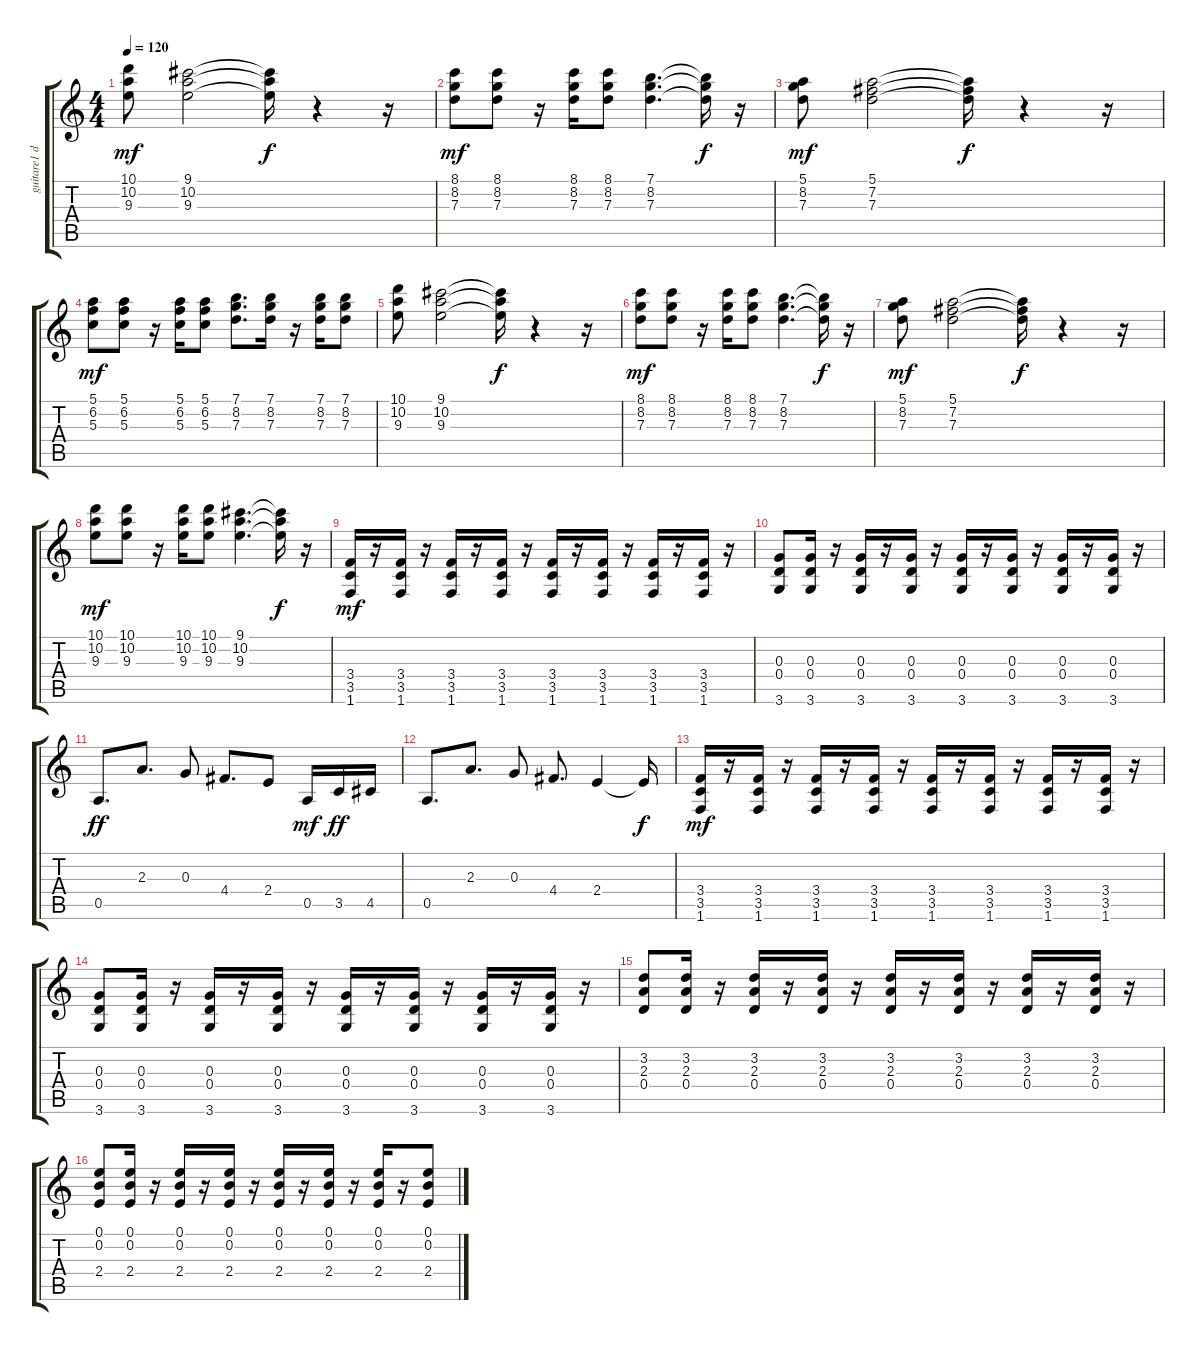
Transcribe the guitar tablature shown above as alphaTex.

\track ("guitare1 disto" "guitare1 d") {instrument distortionguitar}
\staff {score tabs}
\tuning (E4 B3 G3 D3 A2 E2) {hide}
\ts (4 4)
\tempo 120
\clef g2
\ks c
(10.1 10.2 9.3).8{dy mf} (9.1 10.2 9.3).2 (9.1{t} 10.2{t} 9.3{t}).16{dy f} r.4 r.16 |
(8.1 8.2 7.3).8{dy mf} (8.1 8.2 7.3).8 r.16 (8.1 8.2 7.3).16 (8.1 8.2 7.3).8 (7.1 8.2 7.3).4{d} (7.1{t} 8.2{t} 7.3{t}).16{dy f} r.16 |
(5.1 8.2 7.3).8{dy mf} (5.1 7.2 7.3).2 (5.1{t} 7.2{t} 7.3{t}).16{dy f} r.4 r.16 |
(5.1 6.2 5.3).8{dy mf} (5.1 6.2 5.3).8 r.16 (5.1 6.2 5.3).16 (5.1 6.2 5.3).8 (7.1 8.2 7.3).8{d} (7.1 8.2 7.3).16 r.16 (7.1 8.2 7.3).16 (7.1 8.2 7.3).8 |
(10.1 10.2 9.3).8 (9.1 10.2 9.3).2 (9.1{t} 10.2{t} 9.3{t}).16{dy f} r.4 r.16 |
(8.1 8.2 7.3).8{dy mf} (8.1 8.2 7.3).8 r.16 (8.1 8.2 7.3).16 (8.1 8.2 7.3).8 (7.1 8.2 7.3).4{d} (7.1{t} 8.2{t} 7.3{t}).16{dy f} r.16 |
(5.1 8.2 7.3).8{dy mf} (5.1 7.2 7.3).2 (5.1{t} 7.2{t} 7.3{t}).16{dy f} r.4 r.16 |
(10.1 10.2 9.3).8{dy mf} (10.1 10.2 9.3).8 r.16 (10.1 10.2 9.3).16 (10.1 10.2 9.3).8 (9.1 10.2 9.3).4{d} (9.1{t} 10.2{t} 9.3{t}).16{dy f} r.16 |
(3.4 3.5 1.6).16{dy mf} r.16 (3.4 3.5 1.6).16 r.16 (3.4 3.5 1.6).16 r.16 (3.4 3.5 1.6).16 r.16 (3.4 3.5 1.6).16 r.16 (3.4 3.5 1.6).16 r.16 (3.4 3.5 1.6).16 r.16 (3.4 3.5 1.6).16 r.16 |
(0.3 0.4 3.6).8 (0.3 0.4 3.6).16 r.16 (0.3 0.4 3.6).16 r.16 (0.3 0.4 3.6).16 r.16 (0.3 0.4 3.6).16 r.16 (0.3 0.4 3.6).16 r.16 (0.3 0.4 3.6).16 r.16 (0.3 0.4 3.6).16 r.16 |
0.5.8{d dy ff} 2.3.8{d} 0.3.8 4.4.8{d} 2.4.8 0.5.16{dy mf} 3.5.16{dy ff} 4.5.16 |
0.5.8{d} 2.3.8{d} 0.3.8 4.4.8{d} 2.4.4 2.4{t}.16{dy f} |
(3.4 3.5 1.6).16{dy mf} r.16 (3.4 3.5 1.6).16 r.16 (3.4 3.5 1.6).16 r.16 (3.4 3.5 1.6).16 r.16 (3.4 3.5 1.6).16 r.16 (3.4 3.5 1.6).16 r.16 (3.4 3.5 1.6).16 r.16 (3.4 3.5 1.6).16 r.16 |
(0.3 0.4 3.6).8 (0.3 0.4 3.6).16 r.16 (0.3 0.4 3.6).16 r.16 (0.3 0.4 3.6).16 r.16 (0.3 0.4 3.6).16 r.16 (0.3 0.4 3.6).16 r.16 (0.3 0.4 3.6).16 r.16 (0.3 0.4 3.6).16 r.16 |
(3.2 2.3 0.4).8 (3.2 2.3 0.4).16 r.16 (3.2 2.3 0.4).16 r.16 (3.2 2.3 0.4).16 r.16 (3.2 2.3 0.4).16 r.16 (3.2 2.3 0.4).16 r.16 (3.2 2.3 0.4).16 r.16 (3.2 2.3 0.4).16 r.16 |
(0.1 0.2 2.4).8 (0.1 0.2 2.4).16 r.16 (0.1 0.2 2.4).16 r.16 (0.1 0.2 2.4).16 r.16 (0.1 0.2 2.4).16 r.16 (0.1 0.2 2.4).16 r.16 (0.1 0.2 2.4).16 r.16 (0.1 0.2 2.4).8
